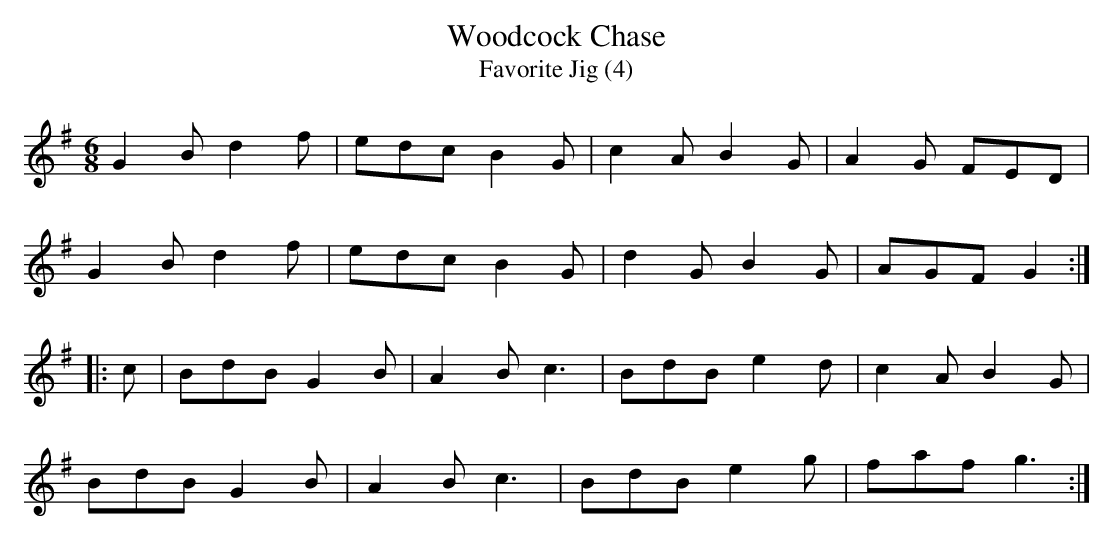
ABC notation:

X:1
T:Woodcock Chase
T:Favorite Jig (4)
M:6/8
L:1/8
K:G
G2B d2f|edc B2G|c2A B2G|A2G FED|
G2B d2f|edc B2G|d2G B2G|AGF G2:|
|:c|BdB G2B|A2B c3|BdB e2d|c2A B2G|
BdB G2B|A2B c3|BdB e2g|faf g3:|]
